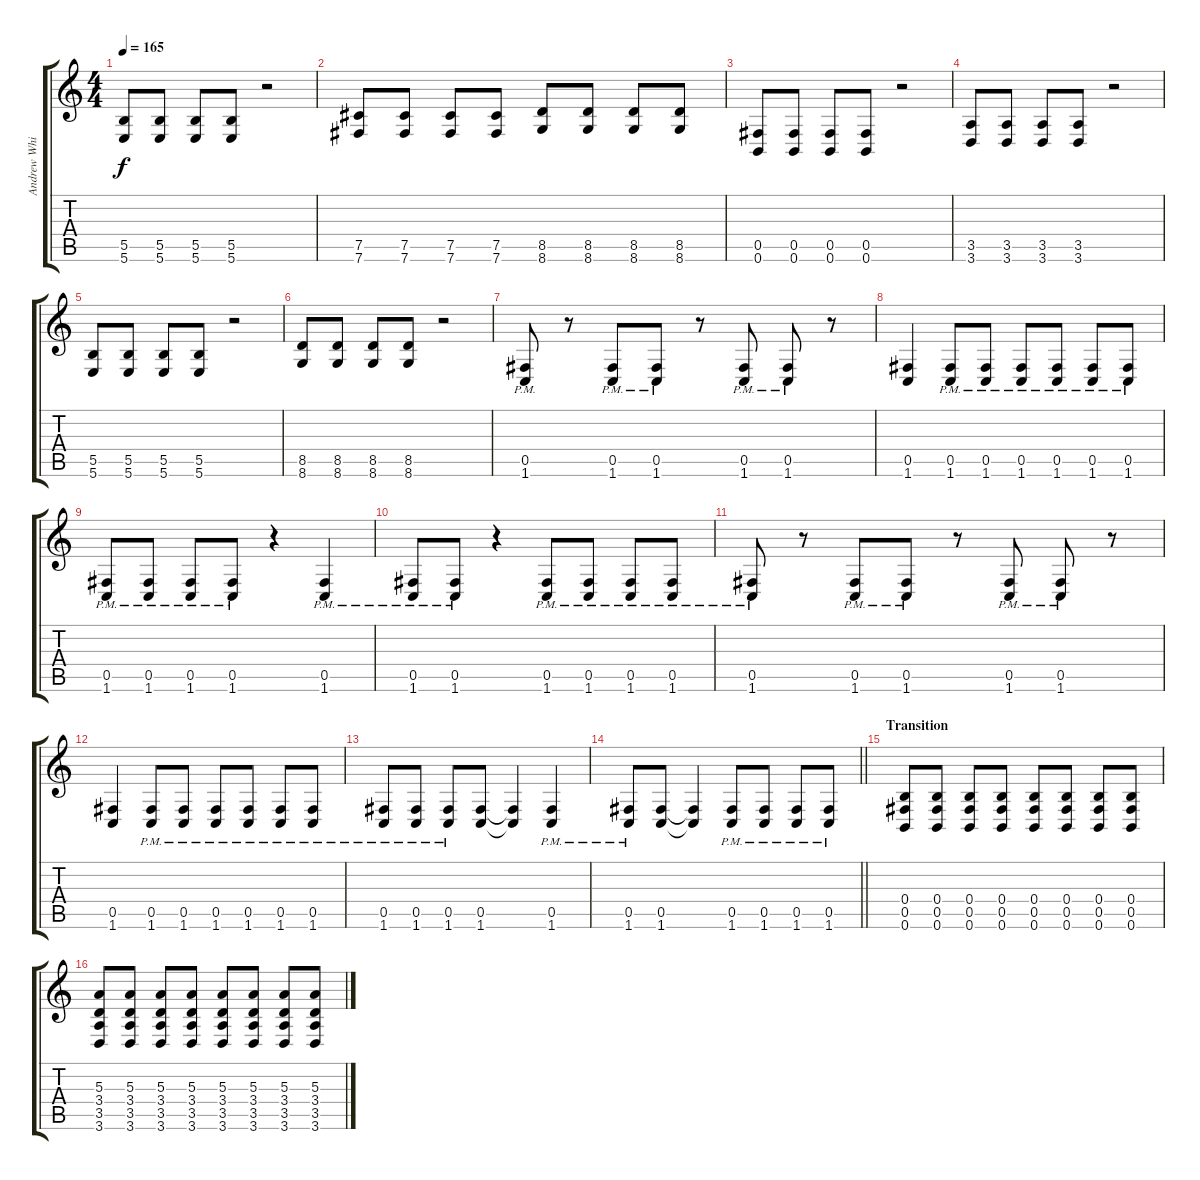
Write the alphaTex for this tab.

\track ("Andrew Whiting" "Andrew Whi") {instrument distortionguitar}
\staff {score tabs}
\tuning (Db4 Ab3 E3 B2 Gb2 B1) {hide}
\ts (4 4)
\tempo 165
\clef g2
\ks c
(5.5 5.6).8{dy f} (5.5 5.6).8 (5.5 5.6).8 (5.5 5.6).8 r.2 |
(7.5 7.6).8 (7.5 7.6).8 (7.5 7.6).8 (7.5 7.6).8 (8.5 8.6).8 (8.5 8.6).8 (8.5 8.6).8 (8.5 8.6).8 |
(0.5 0.6).8 (0.5 0.6).8 (0.5 0.6).8 (0.5 0.6).8 r.2 |
(3.5 3.6).8 (3.5 3.6).8 (3.5 3.6).8 (3.5 3.6).8 r.2 |
(5.5 5.6).8 (5.5 5.6).8 (5.5 5.6).8 (5.5 5.6).8 r.2 |
(8.5 8.6).8 (8.5 8.6).8 (8.5 8.6).8 (8.5 8.6).8 r.2 |
(0.5{pm} 1.6{pm}).8 r.8 (0.5{pm} 1.6{pm}).8 (0.5{pm} 1.6{pm}).8 r.8 (0.5{pm} 1.6{pm}).8 (0.5{pm} 1.6{pm}).8 r.8 |
(0.5 1.6).4 (0.5{pm} 1.6{pm}).8 (0.5{pm} 1.6{pm}).8 (0.5{pm} 1.6{pm}).8 (0.5{pm} 1.6{pm}).8 (0.5{pm} 1.6{pm}).8 (0.5{pm} 1.6{pm}).8 |
(0.5{pm} 1.6{pm}).8 (0.5{pm} 1.6{pm}).8 (0.5{pm} 1.6{pm}).8 (0.5{pm} 1.6{pm}).8 r.4 (0.5{pm} 1.6{pm}).4 |
(0.5{pm} 1.6{pm}).8 (0.5{pm} 1.6{pm}).8 r.4 (0.5{pm} 1.6{pm}).8 (0.5{pm} 1.6{pm}).8 (0.5{pm} 1.6{pm}).8 (0.5{pm} 1.6{pm}).8 |
(0.5{pm} 1.6{pm}).8 r.8 (0.5{pm} 1.6{pm}).8 (0.5{pm} 1.6{pm}).8 r.8 (0.5{pm} 1.6{pm}).8 (0.5{pm} 1.6{pm}).8 r.8 |
(0.5 1.6).4 (0.5{pm} 1.6{pm}).8 (0.5{pm} 1.6{pm}).8 (0.5{pm} 1.6{pm}).8 (0.5{pm} 1.6{pm}).8 (0.5{pm} 1.6{pm}).8 (0.5{pm} 1.6{pm}).8 |
(0.5{pm} 1.6{pm}).8 (0.5{pm} 1.6{pm}).8 (0.5{pm} 1.6{pm}).8 (0.5 1.6).8 (0.5{t} 1.6{t}).4 (0.5{pm} 1.6{pm}).4 |
\barLineRight lightlight
(0.5{pm} 1.6{pm}).8 (0.5 1.6).8 (0.5{t} 1.6{t}).4 (0.5{pm} 1.6{pm}).8 (0.5{pm} 1.6{pm}).8 (0.5{pm} 1.6{pm}).8 (0.5{pm} 1.6{pm}).8 |
\section ("" "Transition")
(0.4 0.5 0.6).8 (0.4 0.5 0.6).8 (0.4 0.5 0.6).8 (0.4 0.5 0.6).8 (0.4 0.5 0.6).8 (0.4 0.5 0.6).8 (0.4 0.5 0.6).8 (0.4 0.5 0.6).8 |
(5.3 3.4 3.5 3.6).8 (5.3 3.4 3.5 3.6).8 (5.3 3.4 3.5 3.6).8 (5.3 3.4 3.5 3.6).8 (5.3 3.4 3.5 3.6).8 (5.3 3.4 3.5 3.6).8 (5.3 3.4 3.5 3.6).8 (5.3 3.4 3.5 3.6).8
